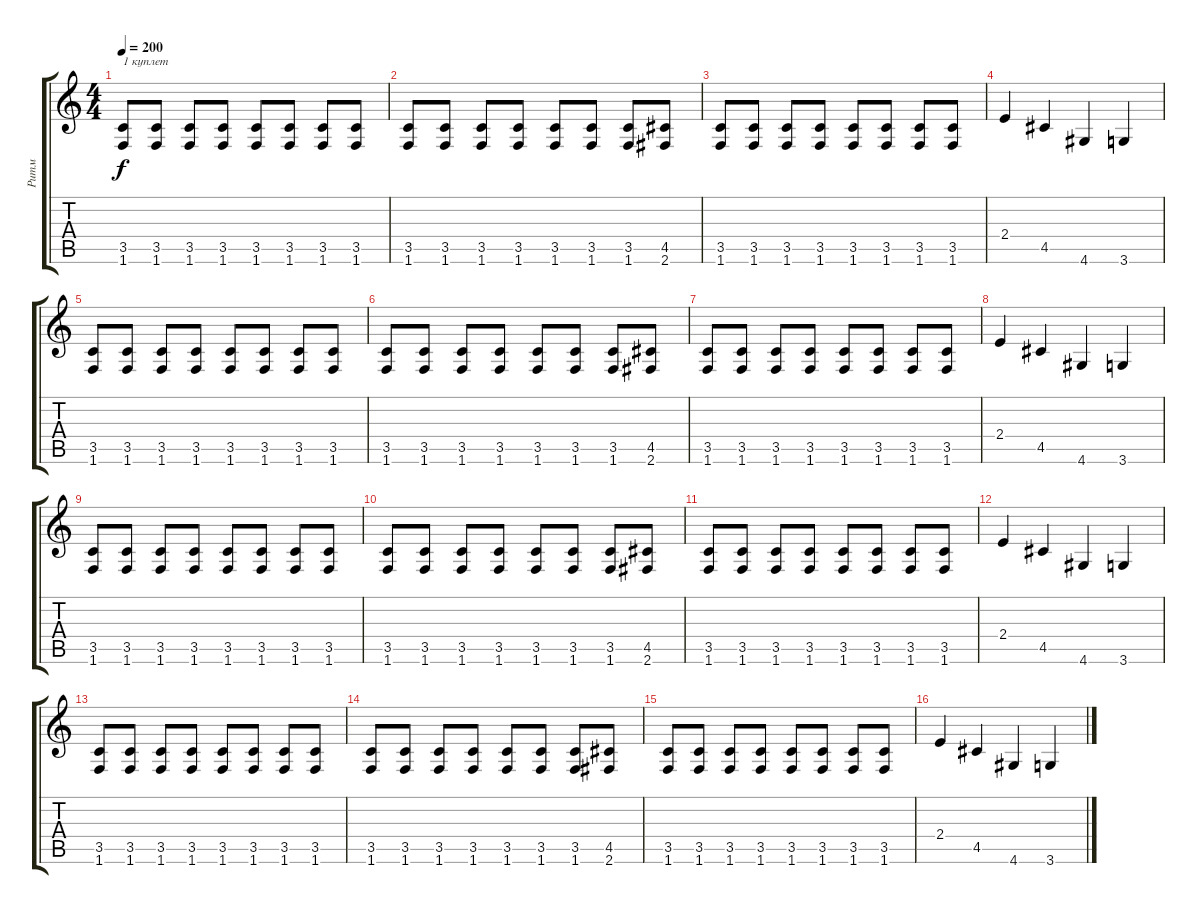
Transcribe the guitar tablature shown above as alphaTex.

\track ("Ритм" "Ритм") {instrument acousticguitarsteel}
\staff {score tabs}
\tuning (E4 B3 G3 D3 A2 E2) {hide}
\ts (4 4)
\tempo 200
\clef g2
\ks c
(3.5 1.6).8{txt "1 куплет" dy f} (3.5 1.6).8 (3.5 1.6).8 (3.5 1.6).8 (3.5 1.6).8 (3.5 1.6).8 (3.5 1.6).8 (3.5 1.6).8 |
(3.5 1.6).8 (3.5 1.6).8 (3.5 1.6).8 (3.5 1.6).8 (3.5 1.6).8 (3.5 1.6).8 (3.5 1.6).8 (4.5 2.6).8 |
(3.5 1.6).8 (3.5 1.6).8 (3.5 1.6).8 (3.5 1.6).8 (3.5 1.6).8 (3.5 1.6).8 (3.5 1.6).8 (3.5 1.6).8 |
2.4.4 4.5.4 4.6.4 3.6.4 |
(3.5 1.6).8 (3.5 1.6).8 (3.5 1.6).8 (3.5 1.6).8 (3.5 1.6).8 (3.5 1.6).8 (3.5 1.6).8 (3.5 1.6).8 |
(3.5 1.6).8 (3.5 1.6).8 (3.5 1.6).8 (3.5 1.6).8 (3.5 1.6).8 (3.5 1.6).8 (3.5 1.6).8 (4.5 2.6).8 |
(3.5 1.6).8 (3.5 1.6).8 (3.5 1.6).8 (3.5 1.6).8 (3.5 1.6).8 (3.5 1.6).8 (3.5 1.6).8 (3.5 1.6).8 |
2.4.4 4.5.4 4.6.4 3.6.4 |
(3.5 1.6).8 (3.5 1.6).8 (3.5 1.6).8 (3.5 1.6).8 (3.5 1.6).8 (3.5 1.6).8 (3.5 1.6).8 (3.5 1.6).8 |
(3.5 1.6).8 (3.5 1.6).8 (3.5 1.6).8 (3.5 1.6).8 (3.5 1.6).8 (3.5 1.6).8 (3.5 1.6).8 (4.5 2.6).8 |
(3.5 1.6).8 (3.5 1.6).8 (3.5 1.6).8 (3.5 1.6).8 (3.5 1.6).8 (3.5 1.6).8 (3.5 1.6).8 (3.5 1.6).8 |
2.4.4 4.5.4 4.6.4 3.6.4 |
(3.5 1.6).8 (3.5 1.6).8 (3.5 1.6).8 (3.5 1.6).8 (3.5 1.6).8 (3.5 1.6).8 (3.5 1.6).8 (3.5 1.6).8 |
(3.5 1.6).8 (3.5 1.6).8 (3.5 1.6).8 (3.5 1.6).8 (3.5 1.6).8 (3.5 1.6).8 (3.5 1.6).8 (4.5 2.6).8 |
(3.5 1.6).8 (3.5 1.6).8 (3.5 1.6).8 (3.5 1.6).8 (3.5 1.6).8 (3.5 1.6).8 (3.5 1.6).8 (3.5 1.6).8 |
2.4.4 4.5.4 4.6.4 3.6.4
